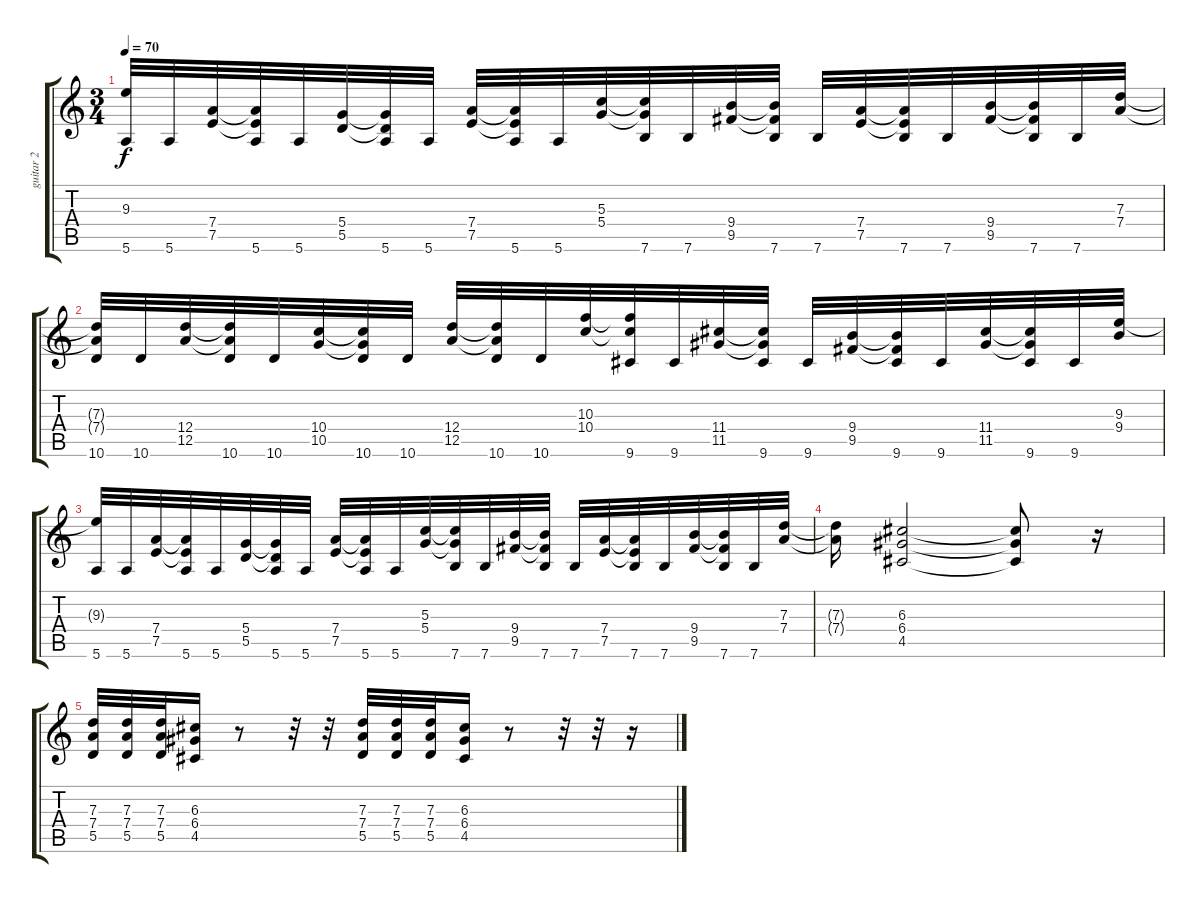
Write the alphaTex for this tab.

\track ("guitar 2" "guitar 2") {instrument overdrivenguitar}
\staff {score tabs}
\tuning (E4 B3 G3 D3 A2 E2) {hide}
\ts (3 4)
\tempo 70
\clef g2
\ks c
(9.3{t} 5.6).32{dy f} 5.6.32 (7.4 7.5).32 (7.4{t} 7.5{t} 5.6).32 5.6.32 (5.4 5.5).32 (5.4{t} 5.5{t} 5.6).32 5.6.32 (7.4 7.5).32 (7.4{t} 7.5{t} 5.6).32 5.6.32 (5.3 5.4).32 (5.3{t} 5.4{t} 7.6).32 7.6.32 (9.4 9.5).32 (9.4{t} 9.5{t} 7.6).32 7.6.32 (7.4 7.5).32 (7.4{t} 7.5{t} 7.6).32 7.6.32 (9.4 9.5).32 (9.4{t} 9.5{t} 7.6).32 7.6.32 (7.3 7.4).32 |
(7.3{t} 7.4{t} 10.6).32 10.6.32 (12.4 12.5).32 (12.4{t} 12.5{t} 10.6).32 10.6.32 (10.4 10.5).32 (10.4{t} 10.5{t} 10.6).32 10.6.32 (12.4 12.5).32 (12.4{t} 12.5{t} 10.6).32 10.6.32 (10.3 10.4).32 (10.3{t} 10.4{t} 9.6).32 9.6.32 (11.4 11.5).32 (11.4{t} 11.5{t} 9.6).32 9.6.32 (9.4 9.5).32 (9.4{t} 9.5{t} 9.6).32 9.6.32 (11.4 11.5).32 (11.4{t} 11.5{t} 9.6).32 9.6.32 (9.3 9.4).32 |
(9.3{t} 5.6).32 5.6.32 (7.4 7.5).32 (7.4{t} 7.5{t} 5.6).32 5.6.32 (5.4 5.5).32 (5.4{t} 5.5{t} 5.6).32 5.6.32 (7.4 7.5).32 (7.4{t} 7.5{t} 5.6).32 5.6.32 (5.3 5.4).32 (5.3{t} 5.4{t} 7.6).32 7.6.32 (9.4 9.5).32 (9.4{t} 9.5{t} 7.6).32 7.6.32 (7.4 7.5).32 (7.4{t} 7.5{t} 7.6).32 7.6.32 (9.4 9.5).32 (9.4{t} 9.5{t} 7.6).32 7.6.32 (7.3 7.4).32 |
(7.3{t} 7.4{t}).16 (6.3 6.4 4.5).2 (6.3{t} 6.4{t} 4.5{t}).8 r.16 |
(7.3 7.4 5.5).32 (7.3 7.4 5.5).32 (7.3 7.4 5.5).32 (6.3 6.4 4.5).16 r.8 r.32 r.32 (7.3 7.4 5.5).32 (7.3 7.4 5.5).32 (7.3 7.4 5.5).32 (6.3 6.4 4.5).16 r.8 r.32 r.32 r.16
